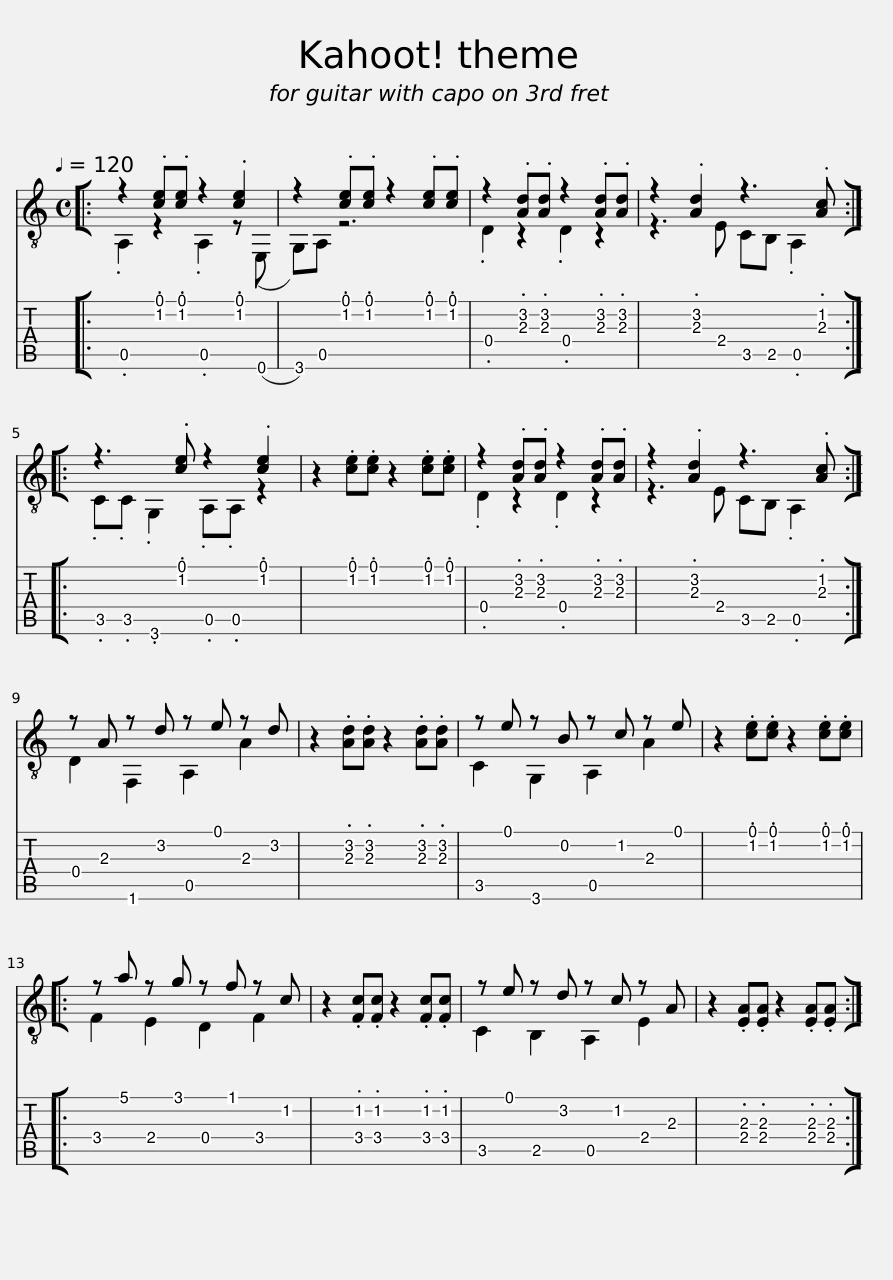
X:1
%%score { ( 1 2 ) | ( 3 4 ) }
L:1/8
Q:1/4=120
M:4/4
I:linebreak $
K:none
V:1 treble-8 transpose=3
V:2 treble-8 transpose="3 "
V:3 tab transpose=3 stafflines=6 strings="E2,A2,D3,G3,B3,E4 nostems "
V:4 tab transpose=3 stafflines=6 strings="E2,A2,D3,G3,B3,E4 nostems "
V:1
[K:C]|: z2 .[ce].[ce] z2 .[ce]2 | z2 .[ce].[ce] z2 .[ce].[ce] | z2 .[Ad].[Ad] z2 .[Ad].[Ad] | z2 .[Ad]2 z3 .[Ac] ::$ z3 .[ce] z2 .[ce]2 | %5
 z2 .[ce].[ce] z2 .[ce].[ce] | z2 .[Ad].[Ad] z2 .[Ad].[Ad] | z2 .[Ad]2 z3 .[Ac] :|$ z A z d z e z d | z2 .[Ad].[Ad] z2 .[Ad].[Ad] | %10
 z e z B z c z e | z2 .[ce].[ce] z2 .[ce].[ce] |:$ z a z g z f z c | z2 .[Fc].[Fc] z2 .[Fc].[Fc] | z e z d z c z A | %15
 z2 .[EA].[EA] z2 .[EA].[EA] :| %16
V:2
[K:C]|: .A,2 z2 .A,2 z (E, | G,)A, z6 | .D2 z2 .D2 z2 | z3 E CB, .A,2 ::$ .C.C .G,2 .A,.A, z2 | %5
 x8 | .D2 z2 .D2 z2 | z3 E CB, .A,2 :|$ D2 F,2 A,2 A2 | x8 | %10
 C2 G,2 A,2 A2 | x8 |:$ F2 E2 D2 F2 | x8 | C2 B,2 A,2 E2 | %15
 x8 :| %16
V:3
[K:C]|: x2 .[!2!C!1!E] .[!2!C!1!E] x2 .[!2!C!1!E]2 | x2 .[!2!C!1!E] .[!2!C!1!E] x2 .[!2!C!1!E] .[!2!C!1!E] | x2 .[!3!A!2!D] .[!3!A!2!D] x2 .[!3!A!2!D] .[!3!A!2!D] | x2 .[!3!A!2!D]2 x3 .[!3!A!2!C] ::$ x3 .[!2!C!1!E] x2 .[!2!C!1!E]2 | %5
 x2 .[!2!C!1!E] .[!2!C!1!E] x2 .[!2!C!1!E] .[!2!C!1!E] | x2 .[!3!A!2!D] .[!3!A!2!D] x2 .[!3!A!2!D] .[!3!A!2!D] | x2 .[!3!A!2!D]2 x3 .[!3!A!2!C] :|$ x !3!A x !2!D x !1!E x !2!D | x2 .[!3!A!2!D] .[!3!A!2!D] x2 .[!3!A!2!D] .[!3!A!2!D] | %10
 x !1!E x !2!B x !2!C x !1!E | x2 .[!2!C!1!E] .[!2!C!1!E] x2 .[!2!C!1!E] .[!2!C!1!E] |:$ x !1!a x !1!G x !1!F x !2!C | x2 .[!4!F,!2!C] .[!4!F,!2!C] x2 .[!4!F,!2!C] .[!4!F,!2!C] | x !1!E x !2!D x !2!C x !3!A | %15
 x2 .[!4!E,!3!A] .[!4!E,!3!A] x2 .[!4!E,!3!A] .[!4!E,!3!A] :| %16
V:4
[K:C]|: .!5!A,2 x2 .!5!A,2 x (!6!E,, | !6!G,,) !5!A, x6 | .!4!D,2 x2 .!4!D,2 x2 | x3 !4!E, !5!C, !5!B, .!5!A,2 ::$ .!5!C, .!5!C, .!6!G,,2 .!5!A, .!5!A, x2 | %5
 x8 | .!4!D,2 x2 .!4!D,2 x2 | x3 !4!E, !5!C, !5!B, .!5!A,2 :|$ !4!D,2 !6!F,,2 !5!A,2 !3!A2 | x8 | %10
 !5!C,2 !6!G,,2 !5!A,2 !3!A2 | x8 |:$ !4!F,2 !4!E,2 !4!D,2 !4!F,2 | x8 | !5!C,2 !5!B,2 !5!A,2 !4!E,2 | %15
 x8 :| %16
